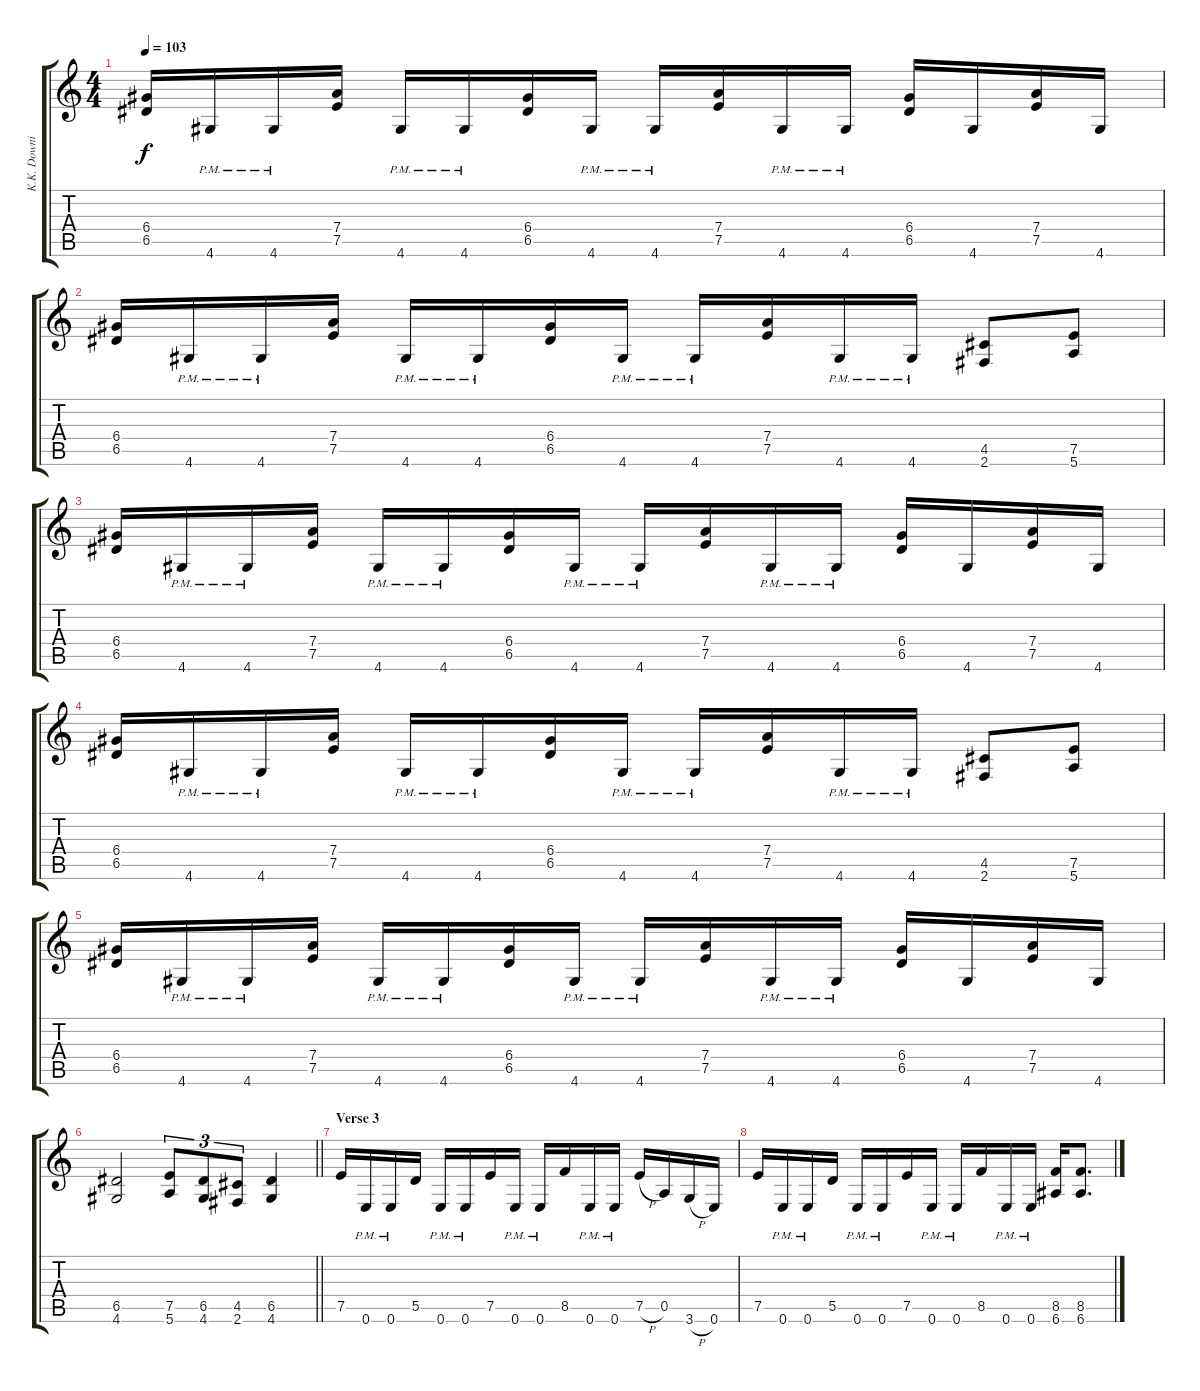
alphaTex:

\track ("K.K. Downing" "K.K. Downi") {instrument distortionguitar}
\staff {score tabs}
\tuning (E4 B3 G3 D3 A2 E2) {hide}
\ts (4 4)
\tempo 103
\clef g2
\ks c
(6.4 6.5).16{dy f} 4.6{pm}.16 4.6{pm}.16 (7.4 7.5).16 4.6{pm}.16 4.6{pm}.16 (6.4 6.5).16 4.6{pm}.16 4.6{pm}.16 (7.4 7.5).16 4.6{pm}.16 4.6{pm}.16 (6.4 6.5).16 4.6.16 (7.4 7.5).16 4.6.16 |
(6.4 6.5).16 4.6{pm}.16 4.6{pm}.16 (7.4 7.5).16 4.6{pm}.16 4.6{pm}.16 (6.4 6.5).16 4.6{pm}.16 4.6{pm}.16 (7.4 7.5).16 4.6{pm}.16 4.6{pm}.16 (4.5 2.6).8 (7.5 5.6).8 |
(6.4 6.5).16 4.6{pm}.16 4.6{pm}.16 (7.4 7.5).16 4.6{pm}.16 4.6{pm}.16 (6.4 6.5).16 4.6{pm}.16 4.6{pm}.16 (7.4 7.5).16 4.6{pm}.16 4.6{pm}.16 (6.4 6.5).16 4.6.16 (7.4 7.5).16 4.6.16 |
(6.4 6.5).16 4.6{pm}.16 4.6{pm}.16 (7.4 7.5).16 4.6{pm}.16 4.6{pm}.16 (6.4 6.5).16 4.6{pm}.16 4.6{pm}.16 (7.4 7.5).16 4.6{pm}.16 4.6{pm}.16 (4.5 2.6).8 (7.5 5.6).8 |
(6.4 6.5).16 4.6{pm}.16 4.6{pm}.16 (7.4 7.5).16 4.6{pm}.16 4.6{pm}.16 (6.4 6.5).16 4.6{pm}.16 4.6{pm}.16 (7.4 7.5).16 4.6{pm}.16 4.6{pm}.16 (6.4 6.5).16 4.6.16 (7.4 7.5).16 4.6.16 |
\barLineRight lightlight
(6.5 4.6).2 (7.5 5.6).8{tu (3 2)} (6.5 4.6).8{tu (3 2)} (4.5 2.6).8{tu (3 2)} (6.5 4.6).4 |
\section ("" "Verse 3")
7.5.16 0.6{pm}.16 0.6{pm}.16 5.5.16 0.6{pm}.16 0.6{pm}.16 7.5.16 0.6{pm}.16 0.6{pm}.16 8.5.16 0.6{pm}.16 0.6{pm}.16 7.5{h}.16 0.5.16 3.6{h}.16 0.6.16 |
7.5.16 0.6{pm}.16 0.6{pm}.16 5.5.16 0.6{pm}.16 0.6{pm}.16 7.5.16 0.6{pm}.16 0.6{pm}.16 8.5.16 0.6{pm}.16 0.6{pm}.16 (8.5 6.6).16 (8.5 6.6).8{d}
